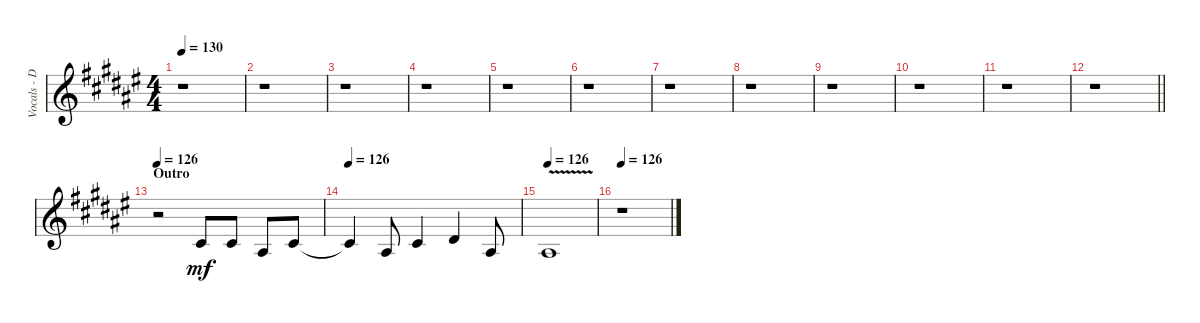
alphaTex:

\track ("Vocals - Daniel de Jongh" "Vocals - D") {instrument synthvoice}
\staff {score}
\tuning (E4 B3 G3 D3 A2 E2 B1) {hide}
\ts (4 4)
\tempo 130
\clef g2
\ks d#minor
r.1{dy f} |
r.1 |
r.1 |
r.1 |
r.1 |
r.1 |
r.1 |
r.1 |
r.1 |
r.1 |
r.1 |
\barLineRight lightlight
r.1 |
\section ("" "Outro")
\tempo 126
r.2 2.2.8{dy mf} 2.2.8 3.3.8 2.2.8 |
\tempo 126
2.2{t}.4 3.3.8 2.2.4 4.2.4 3.3.8 |
\tempo 126
3.3{v}.1 |
\tempo 126
r.1
